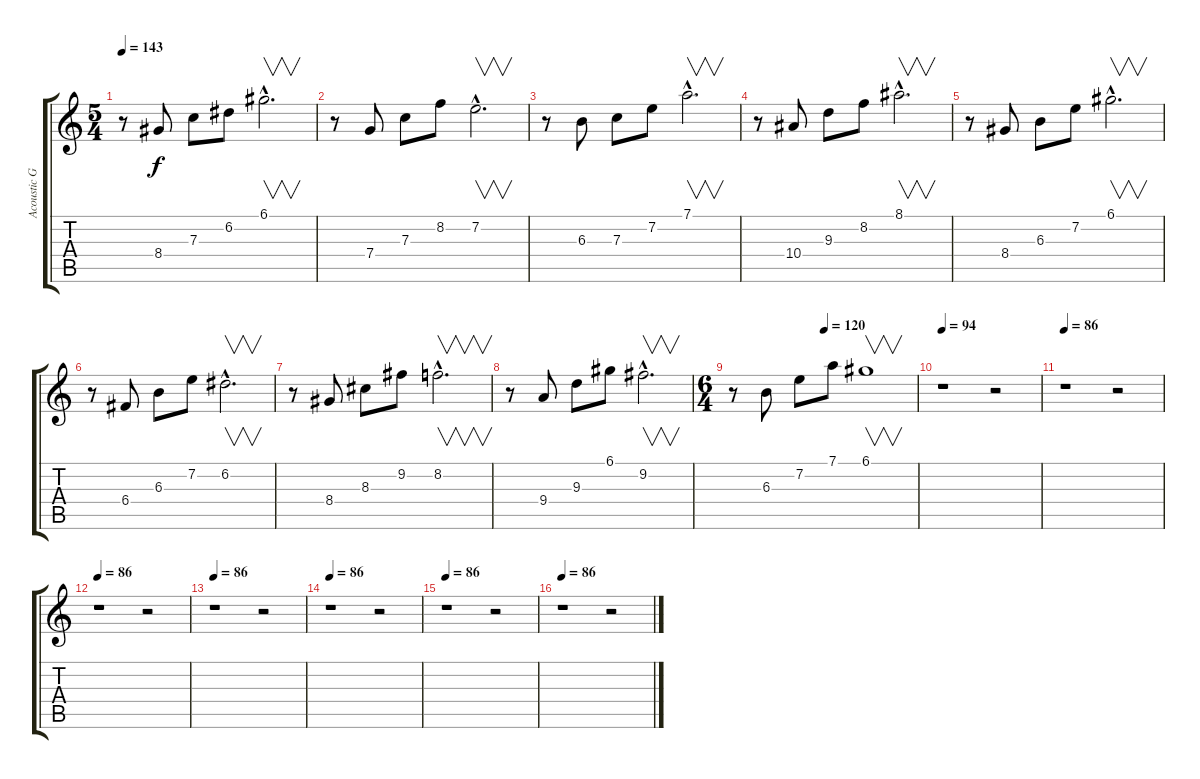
\track ("Acoustic Guitar" "Acoustic G") {instrument acousticguitarsteel}
\staff {score tabs}
\tuning (D4 A3 F3 C3 G2 D2) {hide}
\ts (5 4)
\tempo 143
\clef g2
\ks c
r.8{dy f} 8.4.8 7.3.8 6.2.8 6.1{hac}.2{v d} |
r.8 7.4.8 7.3.8 8.2.8 7.2{hac}.2{v d} |
r.8 6.3.8 7.3.8 7.2.8 7.1{hac}.2{v d} |
r.8 10.4.8 9.3.8 8.2.8 8.1{hac}.2{v d} |
r.8 8.4.8 6.3.8 7.2.8 6.1{hac}.2{v d} |
r.8 6.4.8 6.3.8 7.2.8 6.2{hac}.2{v d} |
r.8 8.4.8 8.3.8 9.2.8 8.2{hac}.2{v d} |
r.8 9.4.8 9.3.8 6.1.8 9.2{hac}.2{v d} |
\ts (6 4)
\tempo (120 0.5)
r.8 6.3.8 7.2.8 7.1.8 6.1.1{v} |
\tempo 94
r.1 r.2 |
\tempo 86
r.1 r.2 |
\tempo 86
r.1 r.2 |
\tempo 86
r.1 r.2 |
\tempo 86
r.1 r.2 |
\tempo 86
r.1 r.2 |
\tempo 86
r.1 r.2
